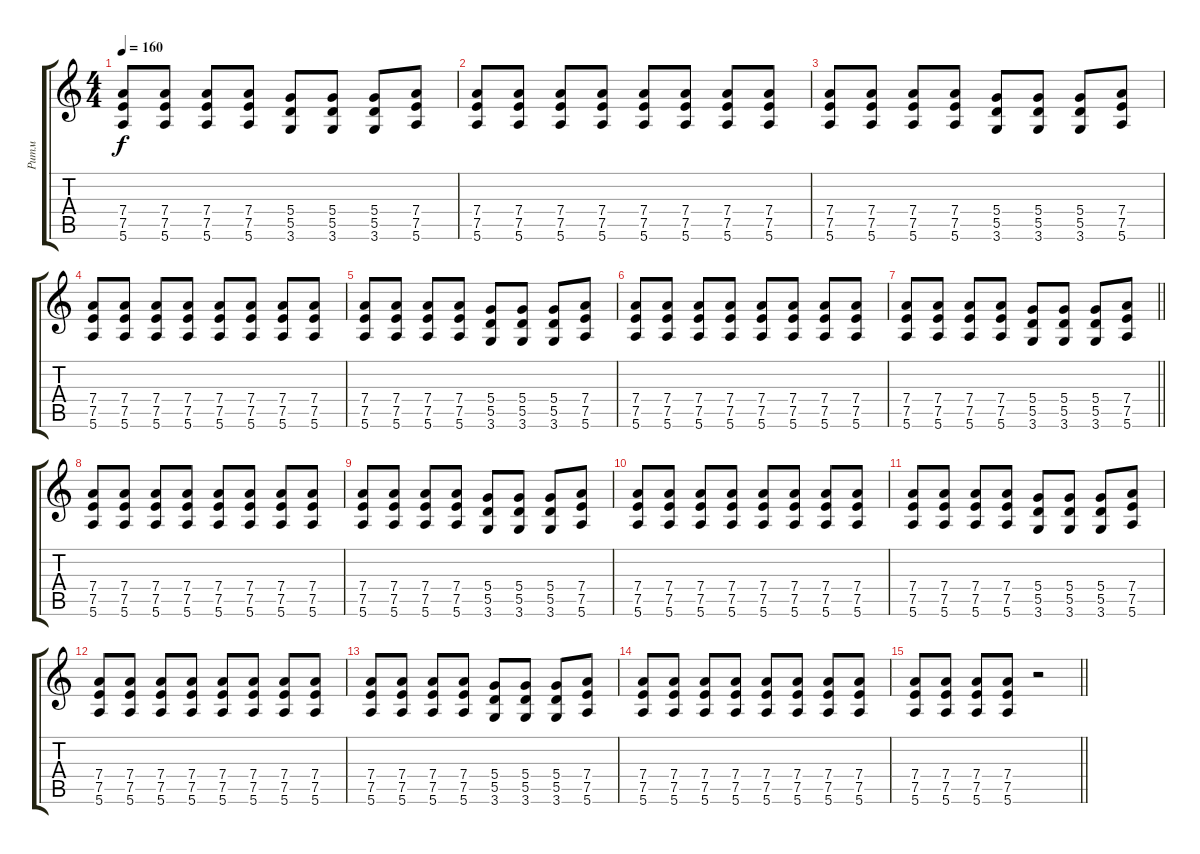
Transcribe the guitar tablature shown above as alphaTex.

\track ("Ритм" "Ритм") {instrument overdrivenguitar}
\staff {score tabs}
\tuning (E4 B3 G3 D3 A2 E2) {hide}
\ts (4 4)
\tempo 160
\clef g2
\ks c
(7.4 7.5 5.6).8{dy f} (7.4 7.5 5.6).8 (7.4 7.5 5.6).8 (7.4 7.5 5.6).8 (5.4 5.5 3.6).8 (5.4 5.5 3.6).8 (5.4 5.5 3.6).8 (7.4 7.5 5.6).8 |
(7.4 7.5 5.6).8 (7.4 7.5 5.6).8 (7.4 7.5 5.6).8 (7.4 7.5 5.6).8 (7.4 7.5 5.6).8 (7.4 7.5 5.6).8 (7.4 7.5 5.6).8 (7.4 7.5 5.6).8 |
(7.4 7.5 5.6).8 (7.4 7.5 5.6).8 (7.4 7.5 5.6).8 (7.4 7.5 5.6).8 (5.4 5.5 3.6).8 (5.4 5.5 3.6).8 (5.4 5.5 3.6).8 (7.4 7.5 5.6).8 |
(7.4 7.5 5.6).8 (7.4 7.5 5.6).8 (7.4 7.5 5.6).8 (7.4 7.5 5.6).8 (7.4 7.5 5.6).8 (7.4 7.5 5.6).8 (7.4 7.5 5.6).8 (7.4 7.5 5.6).8 |
(7.4 7.5 5.6).8 (7.4 7.5 5.6).8 (7.4 7.5 5.6).8 (7.4 7.5 5.6).8 (5.4 5.5 3.6).8 (5.4 5.5 3.6).8 (5.4 5.5 3.6).8 (7.4 7.5 5.6).8 |
(7.4 7.5 5.6).8 (7.4 7.5 5.6).8 (7.4 7.5 5.6).8 (7.4 7.5 5.6).8 (7.4 7.5 5.6).8 (7.4 7.5 5.6).8 (7.4 7.5 5.6).8 (7.4 7.5 5.6).8 |
\barLineRight lightlight
(7.4 7.5 5.6).8 (7.4 7.5 5.6).8 (7.4 7.5 5.6).8 (7.4 7.5 5.6).8 (5.4 5.5 3.6).8 (5.4 5.5 3.6).8 (5.4 5.5 3.6).8 (7.4 7.5 5.6).8 |
(7.4 7.5 5.6).8 (7.4 7.5 5.6).8 (7.4 7.5 5.6).8 (7.4 7.5 5.6).8 (7.4 7.5 5.6).8 (7.4 7.5 5.6).8 (7.4 7.5 5.6).8 (7.4 7.5 5.6).8 |
(7.4 7.5 5.6).8 (7.4 7.5 5.6).8 (7.4 7.5 5.6).8 (7.4 7.5 5.6).8 (5.4 5.5 3.6).8 (5.4 5.5 3.6).8 (5.4 5.5 3.6).8 (7.4 7.5 5.6).8 |
(7.4 7.5 5.6).8 (7.4 7.5 5.6).8 (7.4 7.5 5.6).8 (7.4 7.5 5.6).8 (7.4 7.5 5.6).8 (7.4 7.5 5.6).8 (7.4 7.5 5.6).8 (7.4 7.5 5.6).8 |
(7.4 7.5 5.6).8 (7.4 7.5 5.6).8 (7.4 7.5 5.6).8 (7.4 7.5 5.6).8 (5.4 5.5 3.6).8 (5.4 5.5 3.6).8 (5.4 5.5 3.6).8 (7.4 7.5 5.6).8 |
(7.4 7.5 5.6).8 (7.4 7.5 5.6).8 (7.4 7.5 5.6).8 (7.4 7.5 5.6).8 (7.4 7.5 5.6).8 (7.4 7.5 5.6).8 (7.4 7.5 5.6).8 (7.4 7.5 5.6).8 |
(7.4 7.5 5.6).8 (7.4 7.5 5.6).8 (7.4 7.5 5.6).8 (7.4 7.5 5.6).8 (5.4 5.5 3.6).8 (5.4 5.5 3.6).8 (5.4 5.5 3.6).8 (7.4 7.5 5.6).8 |
(7.4 7.5 5.6).8 (7.4 7.5 5.6).8 (7.4 7.5 5.6).8 (7.4 7.5 5.6).8 (7.4 7.5 5.6).8 (7.4 7.5 5.6).8 (7.4 7.5 5.6).8 (7.4 7.5 5.6).8 |
\barLineRight lightlight
(7.4 7.5 5.6).8 (7.4 7.5 5.6).8 (7.4 7.5 5.6).8 (7.4 7.5 5.6).8 r.2
